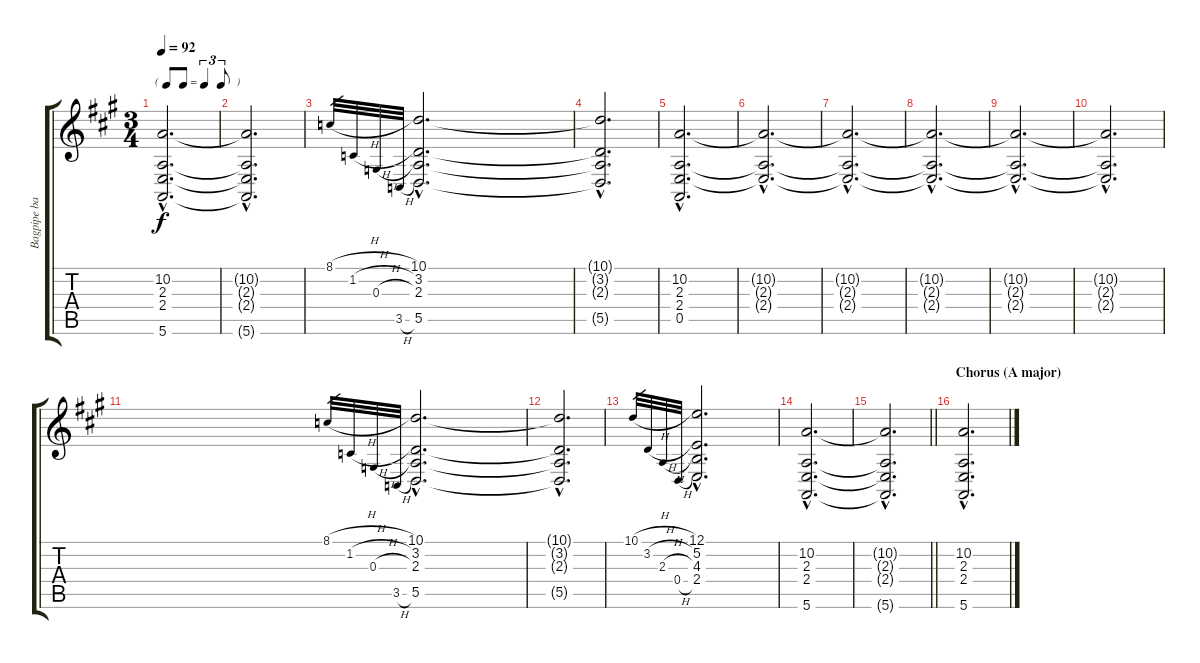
\track ("Bagpipe band echo" "Bagpipe ba") {instrument stringensemble1}
\staff {score tabs}
\tuning (E4 B3 G3 D3 A2 E2) {hide}
\ts (3 4)
\tf triplet8th
\tempo 92
\clef g2
\ks a
(10.2{hac t} 2.3{hac t} 2.4{hac t} 5.6{hac t}).2{d dy f} |
(10.2{hac t} 2.3{hac t} 2.4{hac t} 5.6{hac t}).2{d} |
8.1{h}.32{gr} 1.2{h}.32{gr} 0.3{h}.32{gr} 3.5{h}.32{gr} (10.1{hac} 3.2{hac} 2.3{hac} 5.5{hac}).2{d} |
(10.1{hac t} 3.2{hac t} 2.3{hac t} 5.5{hac t}).2{d} |
(10.2{hac} 2.3{hac} 2.4{hac} 0.5{hac}).2{d} |
(10.2{hac t} 2.3{hac t} 2.4{hac t}).2{d} |
(10.2{hac t} 2.3{hac t} 2.4{hac t}).2{d} |
(10.2{hac t} 2.3{hac t} 2.4{hac t}).2{d} |
(10.2{hac t} 2.3{hac t} 2.4{hac t}).2{d} |
(10.2{hac t} 2.3{hac t} 2.4{hac t}).2{d} |
8.1{h}.32{gr} 1.2{h}.32{gr} 0.3{h}.32{gr} 3.5{h}.32{gr} (10.1{hac} 3.2{hac} 2.3{hac} 5.5{hac}).2{d} |
(10.1{hac t} 3.2{hac t} 2.3{hac t} 5.5{hac t}).2{d} |
10.1{h}.32{gr} 3.2{h}.32{gr} 2.3{h}.32{gr} 0.4{h}.32{gr} (12.1{hac} 5.2{hac} 4.3{hac} 2.4{hac}).2{d} |
(10.2{hac} 2.3{hac} 2.4{hac} 5.6{hac}).2{d} |
\barLineRight lightlight
(10.2{hac t} 2.3{hac t} 2.4{hac t} 5.6{hac t}).2{d} |
\section ("" "Chorus (A major)")
(10.2{hac} 2.3{hac} 2.4{hac} 5.6{hac}).2{d}
